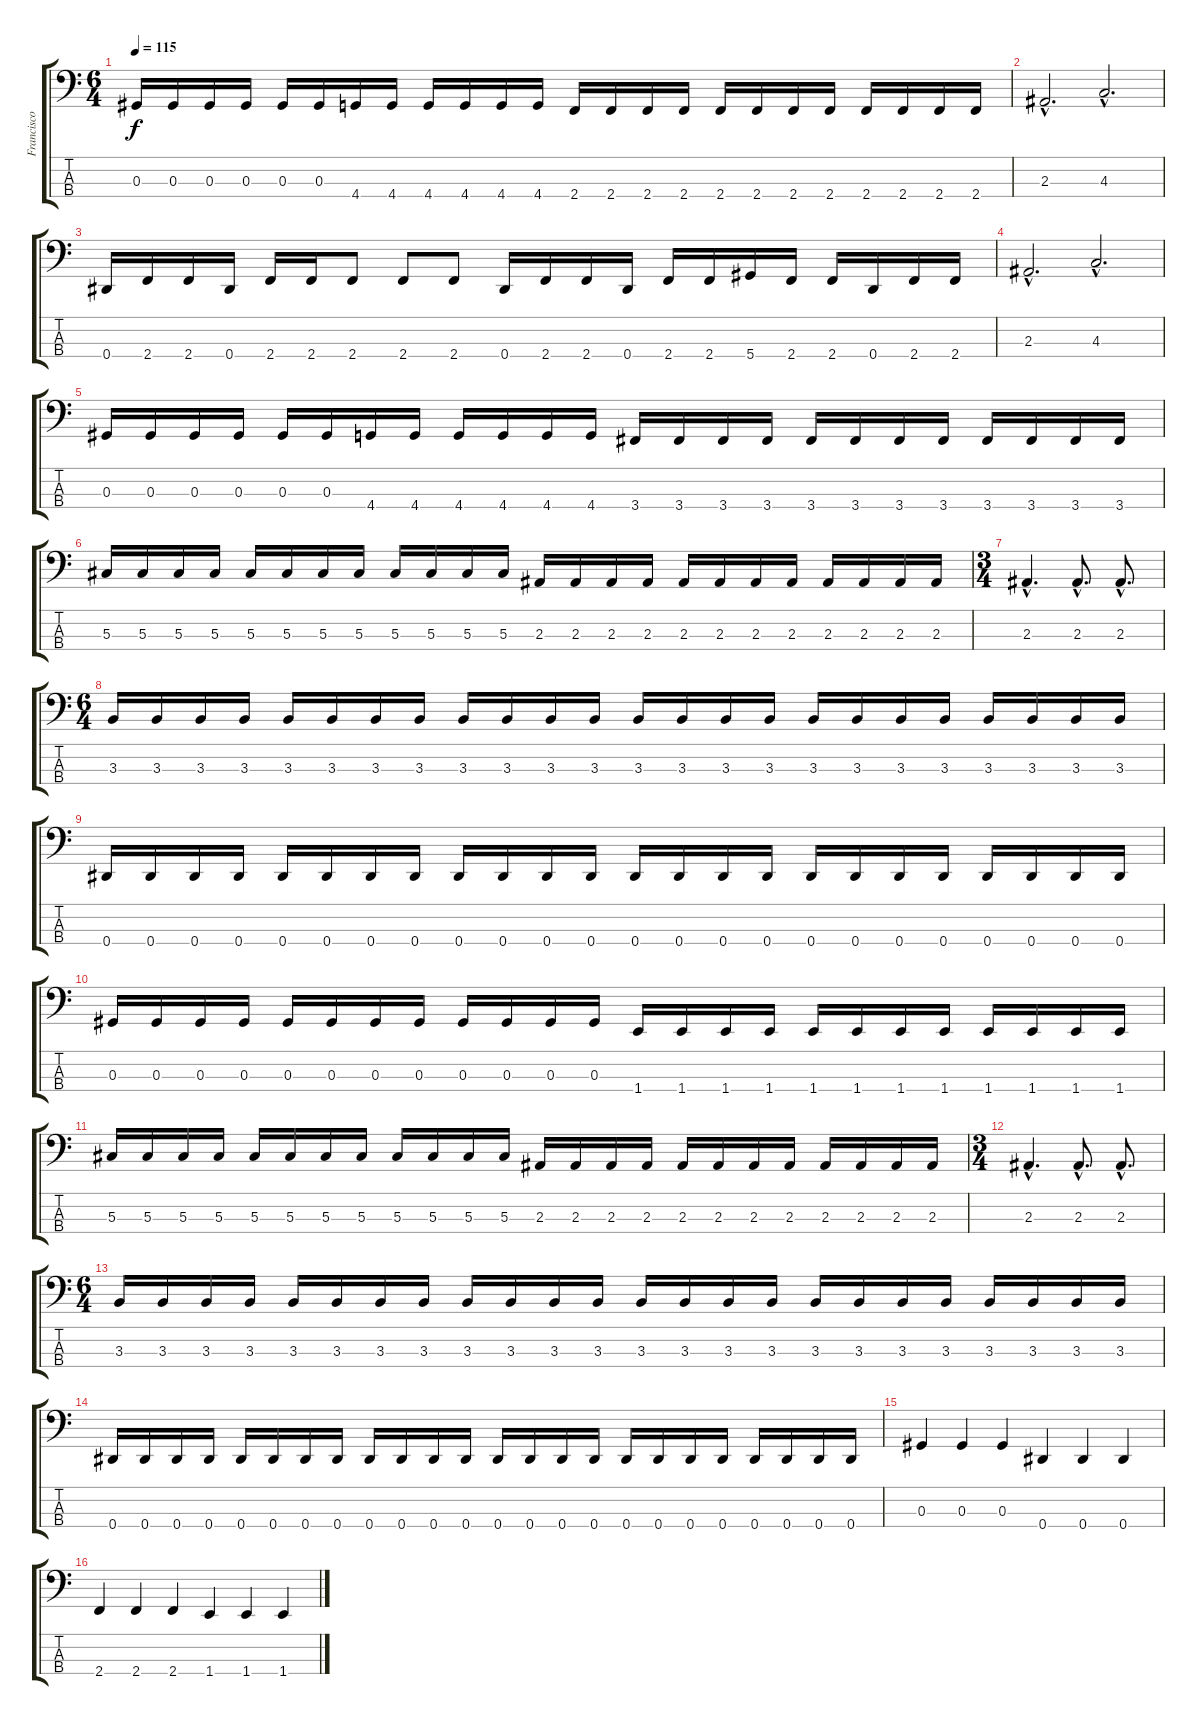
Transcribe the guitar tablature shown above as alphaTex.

\track ("Francisco Fidalgo" "Francisco ") {instrument electricbasspick}
\staff {score tabs}
\tuning (Gb2 Db2 Ab1 Eb1) {hide}
\ts (6 4)
\tempo 115
\clef f4
\ks c
0.3.16{dy f} 0.3.16 0.3.16 0.3.16 0.3.16 0.3.16 4.4.16 4.4.16 4.4.16 4.4.16 4.4.16 4.4.16 2.4.16 2.4.16 2.4.16 2.4.16 2.4.16 2.4.16 2.4.16 2.4.16 2.4.16 2.4.16 2.4.16 2.4.16 |
2.3{hac}.2{d} 4.3{hac}.2{d} |
0.4.16 2.4.16 2.4.16 0.4.16 2.4.16 2.4.16 2.4.8 2.4.8 2.4.8 0.4.16 2.4.16 2.4.16 0.4.16 2.4.16 2.4.16 5.4.16 2.4.16 2.4.16 0.4.16 2.4.16 2.4.16 |
2.3{hac}.2{d} 4.3{hac}.2{d} |
0.3.16 0.3.16 0.3.16 0.3.16 0.3.16 0.3.16 4.4.16 4.4.16 4.4.16 4.4.16 4.4.16 4.4.16 3.4.16 3.4.16 3.4.16 3.4.16 3.4.16 3.4.16 3.4.16 3.4.16 3.4.16 3.4.16 3.4.16 3.4.16 |
5.3.16 5.3.16 5.3.16 5.3.16 5.3.16 5.3.16 5.3.16 5.3.16 5.3.16 5.3.16 5.3.16 5.3.16 2.3.16 2.3.16 2.3.16 2.3.16 2.3.16 2.3.16 2.3.16 2.3.16 2.3.16 2.3.16 2.3.16 2.3.16 |
\ts (3 4)
2.3{hac}.4{d} 2.3{hac}.8{d} 2.3{hac}.8{d} |
\ts (6 4)
3.3.16 3.3.16 3.3.16 3.3.16 3.3.16 3.3.16 3.3.16 3.3.16 3.3.16 3.3.16 3.3.16 3.3.16 3.3.16 3.3.16 3.3.16 3.3.16 3.3.16 3.3.16 3.3.16 3.3.16 3.3.16 3.3.16 3.3.16 3.3.16 |
0.4.16 0.4.16 0.4.16 0.4.16 0.4.16 0.4.16 0.4.16 0.4.16 0.4.16 0.4.16 0.4.16 0.4.16 0.4.16 0.4.16 0.4.16 0.4.16 0.4.16 0.4.16 0.4.16 0.4.16 0.4.16 0.4.16 0.4.16 0.4.16 |
0.3.16 0.3.16 0.3.16 0.3.16 0.3.16 0.3.16 0.3.16 0.3.16 0.3.16 0.3.16 0.3.16 0.3.16 1.4.16 1.4.16 1.4.16 1.4.16 1.4.16 1.4.16 1.4.16 1.4.16 1.4.16 1.4.16 1.4.16 1.4.16 |
5.3.16 5.3.16 5.3.16 5.3.16 5.3.16 5.3.16 5.3.16 5.3.16 5.3.16 5.3.16 5.3.16 5.3.16 2.3.16 2.3.16 2.3.16 2.3.16 2.3.16 2.3.16 2.3.16 2.3.16 2.3.16 2.3.16 2.3.16 2.3.16 |
\ts (3 4)
2.3{hac}.4{d} 2.3{hac}.8{d} 2.3{hac}.8{d} |
\ts (6 4)
3.3.16 3.3.16 3.3.16 3.3.16 3.3.16 3.3.16 3.3.16 3.3.16 3.3.16 3.3.16 3.3.16 3.3.16 3.3.16 3.3.16 3.3.16 3.3.16 3.3.16 3.3.16 3.3.16 3.3.16 3.3.16 3.3.16 3.3.16 3.3.16 |
0.4.16 0.4.16 0.4.16 0.4.16 0.4.16 0.4.16 0.4.16 0.4.16 0.4.16 0.4.16 0.4.16 0.4.16 0.4.16 0.4.16 0.4.16 0.4.16 0.4.16 0.4.16 0.4.16 0.4.16 0.4.16 0.4.16 0.4.16 0.4.16 |
0.3.4 0.3.4 0.3.4 0.4.4 0.4.4 0.4.4 |
2.4.4 2.4.4 2.4.4 1.4.4 1.4.4 1.4.4
